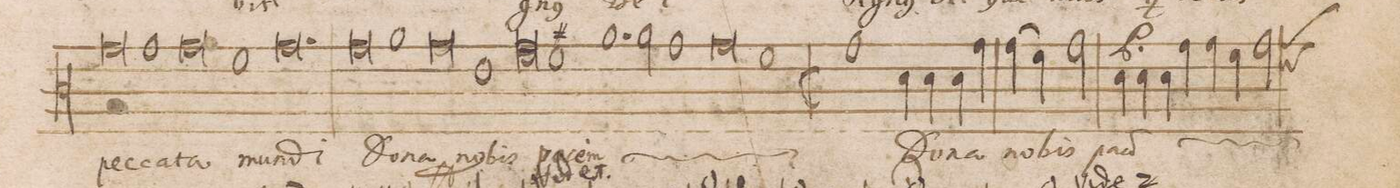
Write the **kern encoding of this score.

**kern	**text	**dynam
*I"DISCANTVS	*	*
*clefC3	*	*
*k[]	*	*
*met(C|)	*	*
*M3/1	*	*
0g	pec-	.
1g	-ca-	.
=35-	=35-	=35-
0g	-ta	.
1f	mun-	.
=36-	=36-	=36-
0.g	-di	.
=37-	=37-	=37-
0g	Do-	.
1a	-na	.
=38-	=38-	=38-
0g	no-	.
1e	-bis	.
=39-	=39-	=39-
0g	pa-	.
1f#Xi	-cem	.
=40-	=40-	=40-
*	*ij	*
1.a	Do-	.
2a\	-na	.
1g	no-	.
=41-	=41-	=41-
0g	-bis	.
1f#yX	pa-	.
=42-	=42-	=42-
*M2/1	*	*
*met(C|)	*	*
1g	-cem	.
*	*Xij	*
4d\	Do-	.
4d\	-na	.
4d\	no-	.
4g\	.	.
=43-	=43-	=43-
(4g\	-bis	.
4f#yX\)	.	.
2g\	pa-	.
4d\	-ce(m)	p
*	*ij	*
4d\	Do-	.
4d\	-na	.
4g\	no-	.
=44-	=44-	=44-
4g\	-bis	.
4f#yX\	pa-	.
2g\	-ce(m)	.
*custos:g	*	*
*custos:e	*	*
*-	*-	*-
